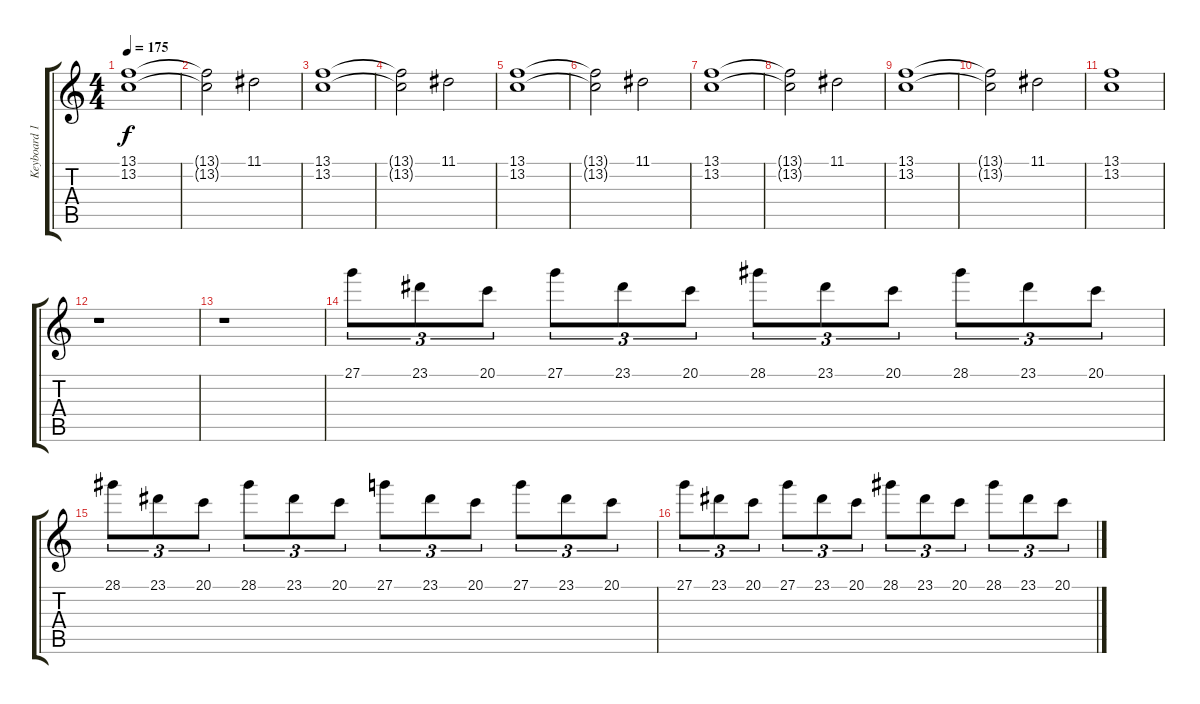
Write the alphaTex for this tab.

\track ("Keyboard 1." "Keyboard 1") {instrument pad1newage}
\staff {score tabs}
\tuning (E4 B3 G3 D3 A2 E2) {hide}
\ts (4 4)
\tempo 175
\clef g2
\ks c
(13.1 13.2).1{dy f instrument churchorgan} |
(13.1{t} 13.2{t}).2 11.1.2 |
(13.1 13.2).1{instrument churchorgan} |
(13.1{t} 13.2{t}).2 11.1.2 |
(13.1 13.2).1{instrument churchorgan} |
(13.1{t} 13.2{t}).2 11.1.2 |
(13.1 13.2).1{instrument churchorgan} |
(13.1{t} 13.2{t}).2 11.1.2 |
(13.1 13.2).1{instrument churchorgan} |
(13.1{t} 13.2{t}).2 11.1.2 |
(13.1 13.2).1{instrument churchorgan} |
r.1 |
r.1 |
27.1.8{tu (3 2) instrument pad1newage} 23.1.8{tu (3 2)} 20.1.8{tu (3 2)} 27.1.8{tu (3 2)} 23.1.8{tu (3 2)} 20.1.8{tu (3 2)} 28.1.8{tu (3 2)} 23.1.8{tu (3 2)} 20.1.8{tu (3 2)} 28.1.8{tu (3 2)} 23.1.8{tu (3 2)} 20.1.8{tu (3 2)} |
28.1.8{tu (3 2)} 23.1.8{tu (3 2)} 20.1.8{tu (3 2)} 28.1.8{tu (3 2)} 23.1.8{tu (3 2)} 20.1.8{tu (3 2)} 27.1.8{tu (3 2)} 23.1.8{tu (3 2)} 20.1.8{tu (3 2)} 27.1.8{tu (3 2)} 23.1.8{tu (3 2)} 20.1.8{tu (3 2)} |
27.1.8{tu (3 2)} 23.1.8{tu (3 2)} 20.1.8{tu (3 2)} 27.1.8{tu (3 2)} 23.1.8{tu (3 2)} 20.1.8{tu (3 2)} 28.1.8{tu (3 2)} 23.1.8{tu (3 2)} 20.1.8{tu (3 2)} 28.1.8{tu (3 2)} 23.1.8{tu (3 2)} 20.1.8{tu (3 2)}
